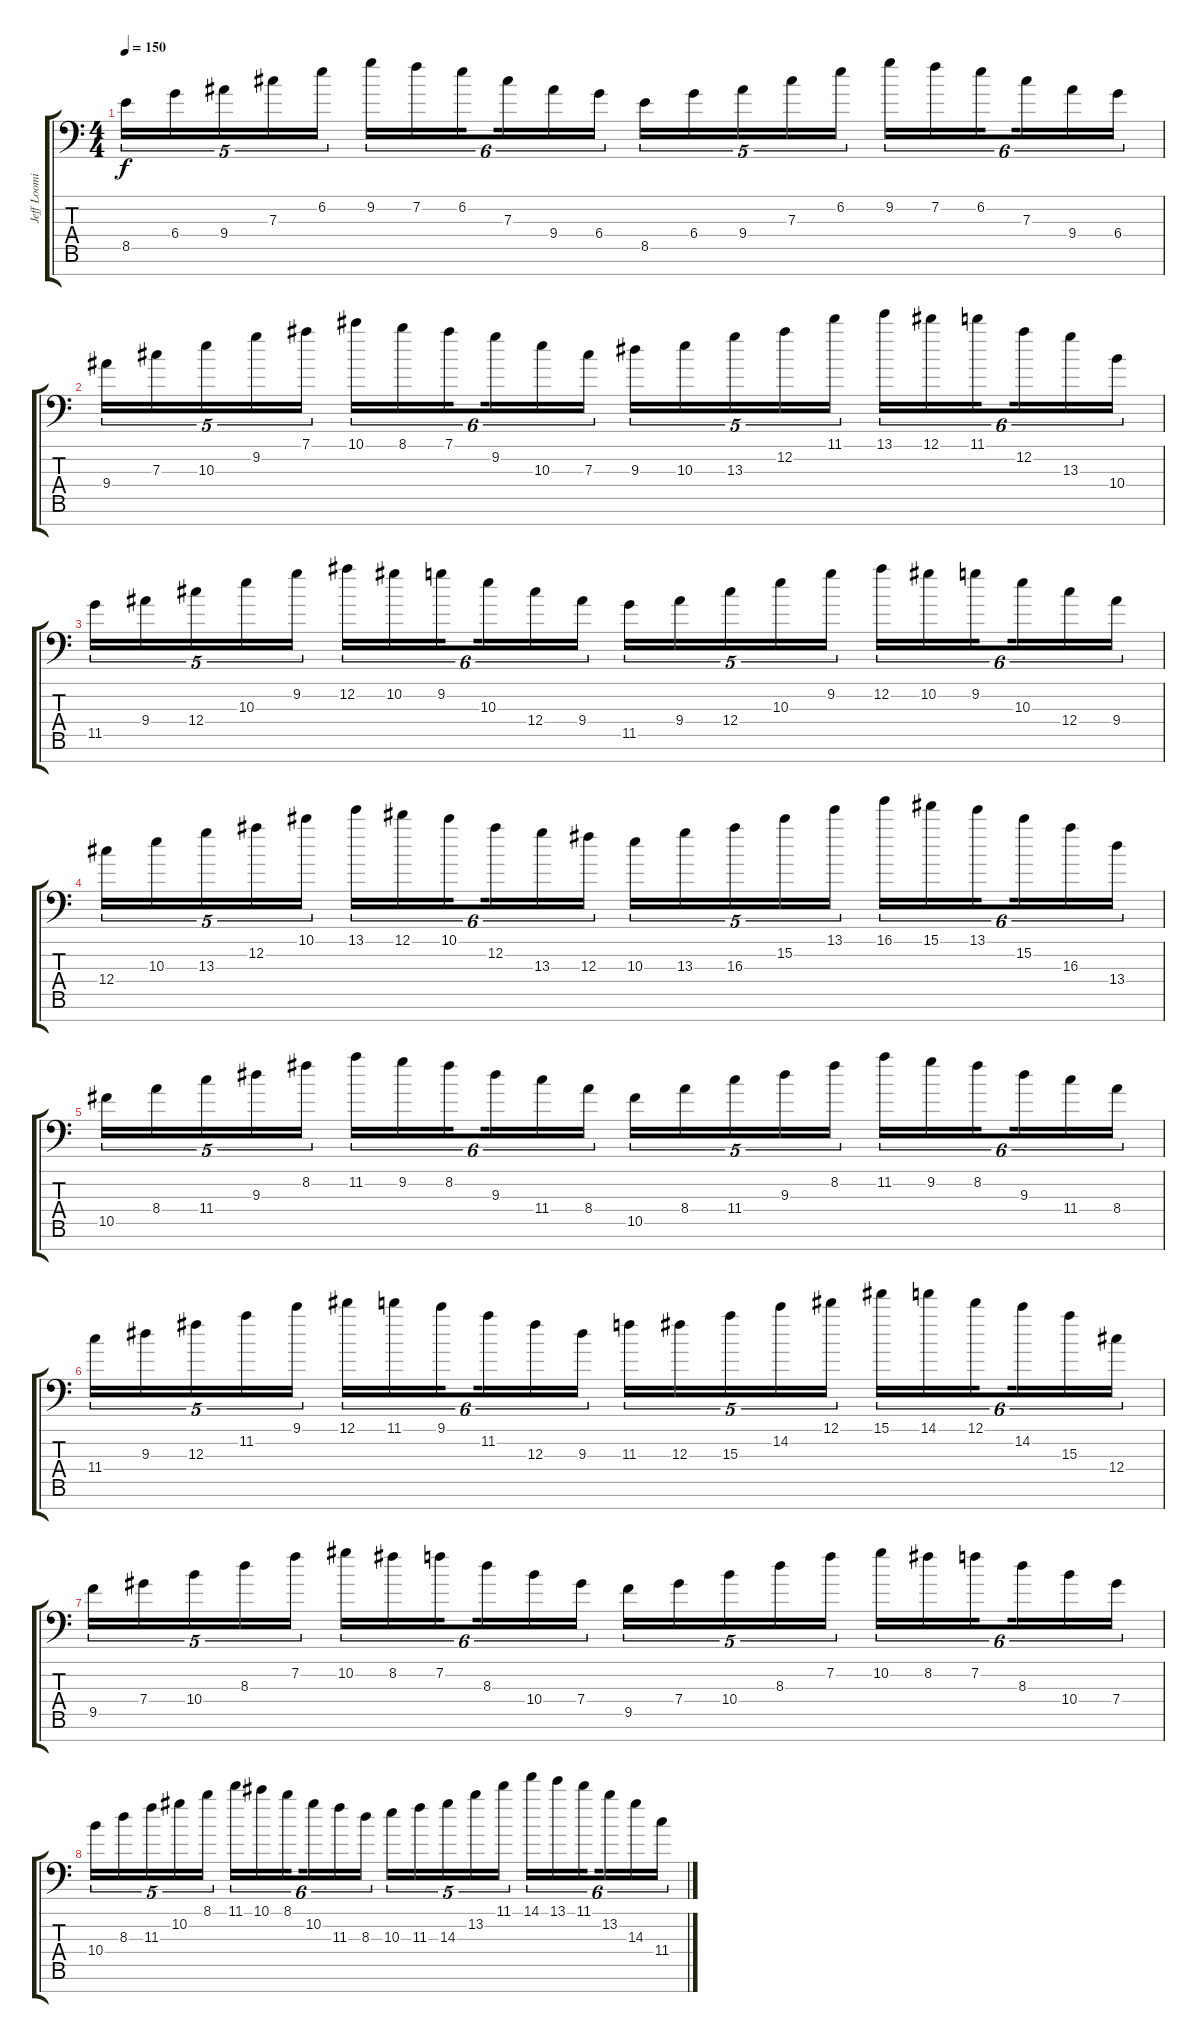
\track ("Jeff Loomis" "Jeff Loomi") {instrument distortionguitar}
\staff {score tabs}
\tuning (Eb4 Bb3 Gb3 Db3 Ab2 Eb2 Bb1) {hide}
\ts (4 4)
\tempo 150
\clef f4
\ks c
8.5.16{tu (5 4) dy f} 6.4.16{tu (5 4)} 9.4.16{tu (5 4)} 7.3.16{tu (5 4)} 6.2.16{tu (5 4)} 9.2.16{tu (6 4)} 7.2.16{tu (6 4)} 6.2.16{tu (6 4) beam splitsecondary} 7.3.16{tu (6 4)} 9.4.16{tu (6 4)} 6.4.16{tu (6 4)} 8.5.16{tu (5 4)} 6.4.16{tu (5 4)} 9.4.16{tu (5 4)} 7.3.16{tu (5 4)} 6.2.16{tu (5 4)} 9.2.16{tu (6 4)} 7.2.16{tu (6 4)} 6.2.16{tu (6 4) beam splitsecondary} 7.3.16{tu (6 4)} 9.4.16{tu (6 4)} 6.4.16{tu (6 4)} |
9.4.16{tu (5 4)} 7.3.16{tu (5 4)} 10.3.16{tu (5 4)} 9.2.16{tu (5 4)} 7.1.16{tu (5 4)} 10.1.16{tu (6 4)} 8.1.16{tu (6 4)} 7.1.16{tu (6 4) beam splitsecondary} 9.2.16{tu (6 4)} 10.3.16{tu (6 4)} 7.3.16{tu (6 4)} 9.3.16{tu (5 4)} 10.3.16{tu (5 4)} 13.3.16{tu (5 4)} 12.2.16{tu (5 4)} 11.1.16{tu (5 4)} 13.1.16{tu (6 4)} 12.1.16{tu (6 4)} 11.1.16{tu (6 4) beam splitsecondary} 12.2.16{tu (6 4)} 13.3.16{tu (6 4)} 10.4.16{tu (6 4)} |
11.5.16{tu (5 4)} 9.4.16{tu (5 4)} 12.4.16{tu (5 4)} 10.3.16{tu (5 4)} 9.2.16{tu (5 4)} 12.2.16{tu (6 4)} 10.2.16{tu (6 4)} 9.2.16{tu (6 4) beam splitsecondary} 10.3.16{tu (6 4)} 12.4.16{tu (6 4)} 9.4.16{tu (6 4)} 11.5.16{tu (5 4)} 9.4.16{tu (5 4)} 12.4.16{tu (5 4)} 10.3.16{tu (5 4)} 9.2.16{tu (5 4)} 12.2.16{tu (6 4)} 10.2.16{tu (6 4)} 9.2.16{tu (6 4) beam splitsecondary} 10.3.16{tu (6 4)} 12.4.16{tu (6 4)} 9.4.16{tu (6 4)} |
12.4.16{tu (5 4)} 10.3.16{tu (5 4)} 13.3.16{tu (5 4)} 12.2.16{tu (5 4)} 10.1.16{tu (5 4)} 13.1.16{tu (6 4)} 12.1.16{tu (6 4)} 10.1.16{tu (6 4) beam splitsecondary} 12.2.16{tu (6 4)} 13.3.16{tu (6 4)} 12.3.16{tu (6 4)} 10.3.16{tu (5 4)} 13.3.16{tu (5 4)} 16.3.16{tu (5 4)} 15.2.16{tu (5 4)} 13.1.16{tu (5 4)} 16.1.16{tu (6 4)} 15.1.16{tu (6 4)} 13.1.16{tu (6 4) beam splitsecondary} 15.2.16{tu (6 4)} 16.3.16{tu (6 4)} 13.4.16{tu (6 4)} |
10.5.16{tu (5 4)} 8.4.16{tu (5 4)} 11.4.16{tu (5 4)} 9.3.16{tu (5 4)} 8.2.16{tu (5 4)} 11.2.16{tu (6 4)} 9.2.16{tu (6 4)} 8.2.16{tu (6 4) beam splitsecondary} 9.3.16{tu (6 4)} 11.4.16{tu (6 4)} 8.4.16{tu (6 4)} 10.5.16{tu (5 4)} 8.4.16{tu (5 4)} 11.4.16{tu (5 4)} 9.3.16{tu (5 4)} 8.2.16{tu (5 4)} 11.2.16{tu (6 4)} 9.2.16{tu (6 4)} 8.2.16{tu (6 4) beam splitsecondary} 9.3.16{tu (6 4)} 11.4.16{tu (6 4)} 8.4.16{tu (6 4)} |
11.4.16{tu (5 4)} 9.3.16{tu (5 4)} 12.3.16{tu (5 4)} 11.2.16{tu (5 4)} 9.1.16{tu (5 4)} 12.1.16{tu (6 4)} 11.1.16{tu (6 4)} 9.1.16{tu (6 4) beam splitsecondary} 11.2.16{tu (6 4)} 12.3.16{tu (6 4)} 9.3.16{tu (6 4)} 11.3.16{tu (5 4)} 12.3.16{tu (5 4)} 15.3.16{tu (5 4)} 14.2.16{tu (5 4)} 12.1.16{tu (5 4)} 15.1.16{tu (6 4)} 14.1.16{tu (6 4)} 12.1.16{tu (6 4) beam splitsecondary} 14.2.16{tu (6 4)} 15.3.16{tu (6 4)} 12.4.16{tu (6 4)} |
9.5.16{tu (5 4)} 7.4.16{tu (5 4)} 10.4.16{tu (5 4)} 8.3.16{tu (5 4)} 7.2.16{tu (5 4)} 10.2.16{tu (6 4)} 8.2.16{tu (6 4)} 7.2.16{tu (6 4) beam splitsecondary} 8.3.16{tu (6 4)} 10.4.16{tu (6 4)} 7.4.16{tu (6 4)} 9.5.16{tu (5 4)} 7.4.16{tu (5 4)} 10.4.16{tu (5 4)} 8.3.16{tu (5 4)} 7.2.16{tu (5 4)} 10.2.16{tu (6 4)} 8.2.16{tu (6 4)} 7.2.16{tu (6 4) beam splitsecondary} 8.3.16{tu (6 4)} 10.4.16{tu (6 4)} 7.4.16{tu (6 4)} |
10.4.16{tu (5 4)} 8.3.16{tu (5 4)} 11.3.16{tu (5 4)} 10.2.16{tu (5 4)} 8.1.16{tu (5 4)} 11.1.16{tu (6 4)} 10.1.16{tu (6 4)} 8.1.16{tu (6 4) beam splitsecondary} 10.2.16{tu (6 4)} 11.3.16{tu (6 4)} 8.3.16{tu (6 4)} 10.3.16{tu (5 4)} 11.3.16{tu (5 4)} 14.3.16{tu (5 4)} 13.2.16{tu (5 4)} 11.1.16{tu (5 4)} 14.1.16{tu (6 4)} 13.1.16{tu (6 4)} 11.1.16{tu (6 4) beam splitsecondary} 13.2.16{tu (6 4)} 14.3.16{tu (6 4)} 11.4.16{tu (6 4)}
